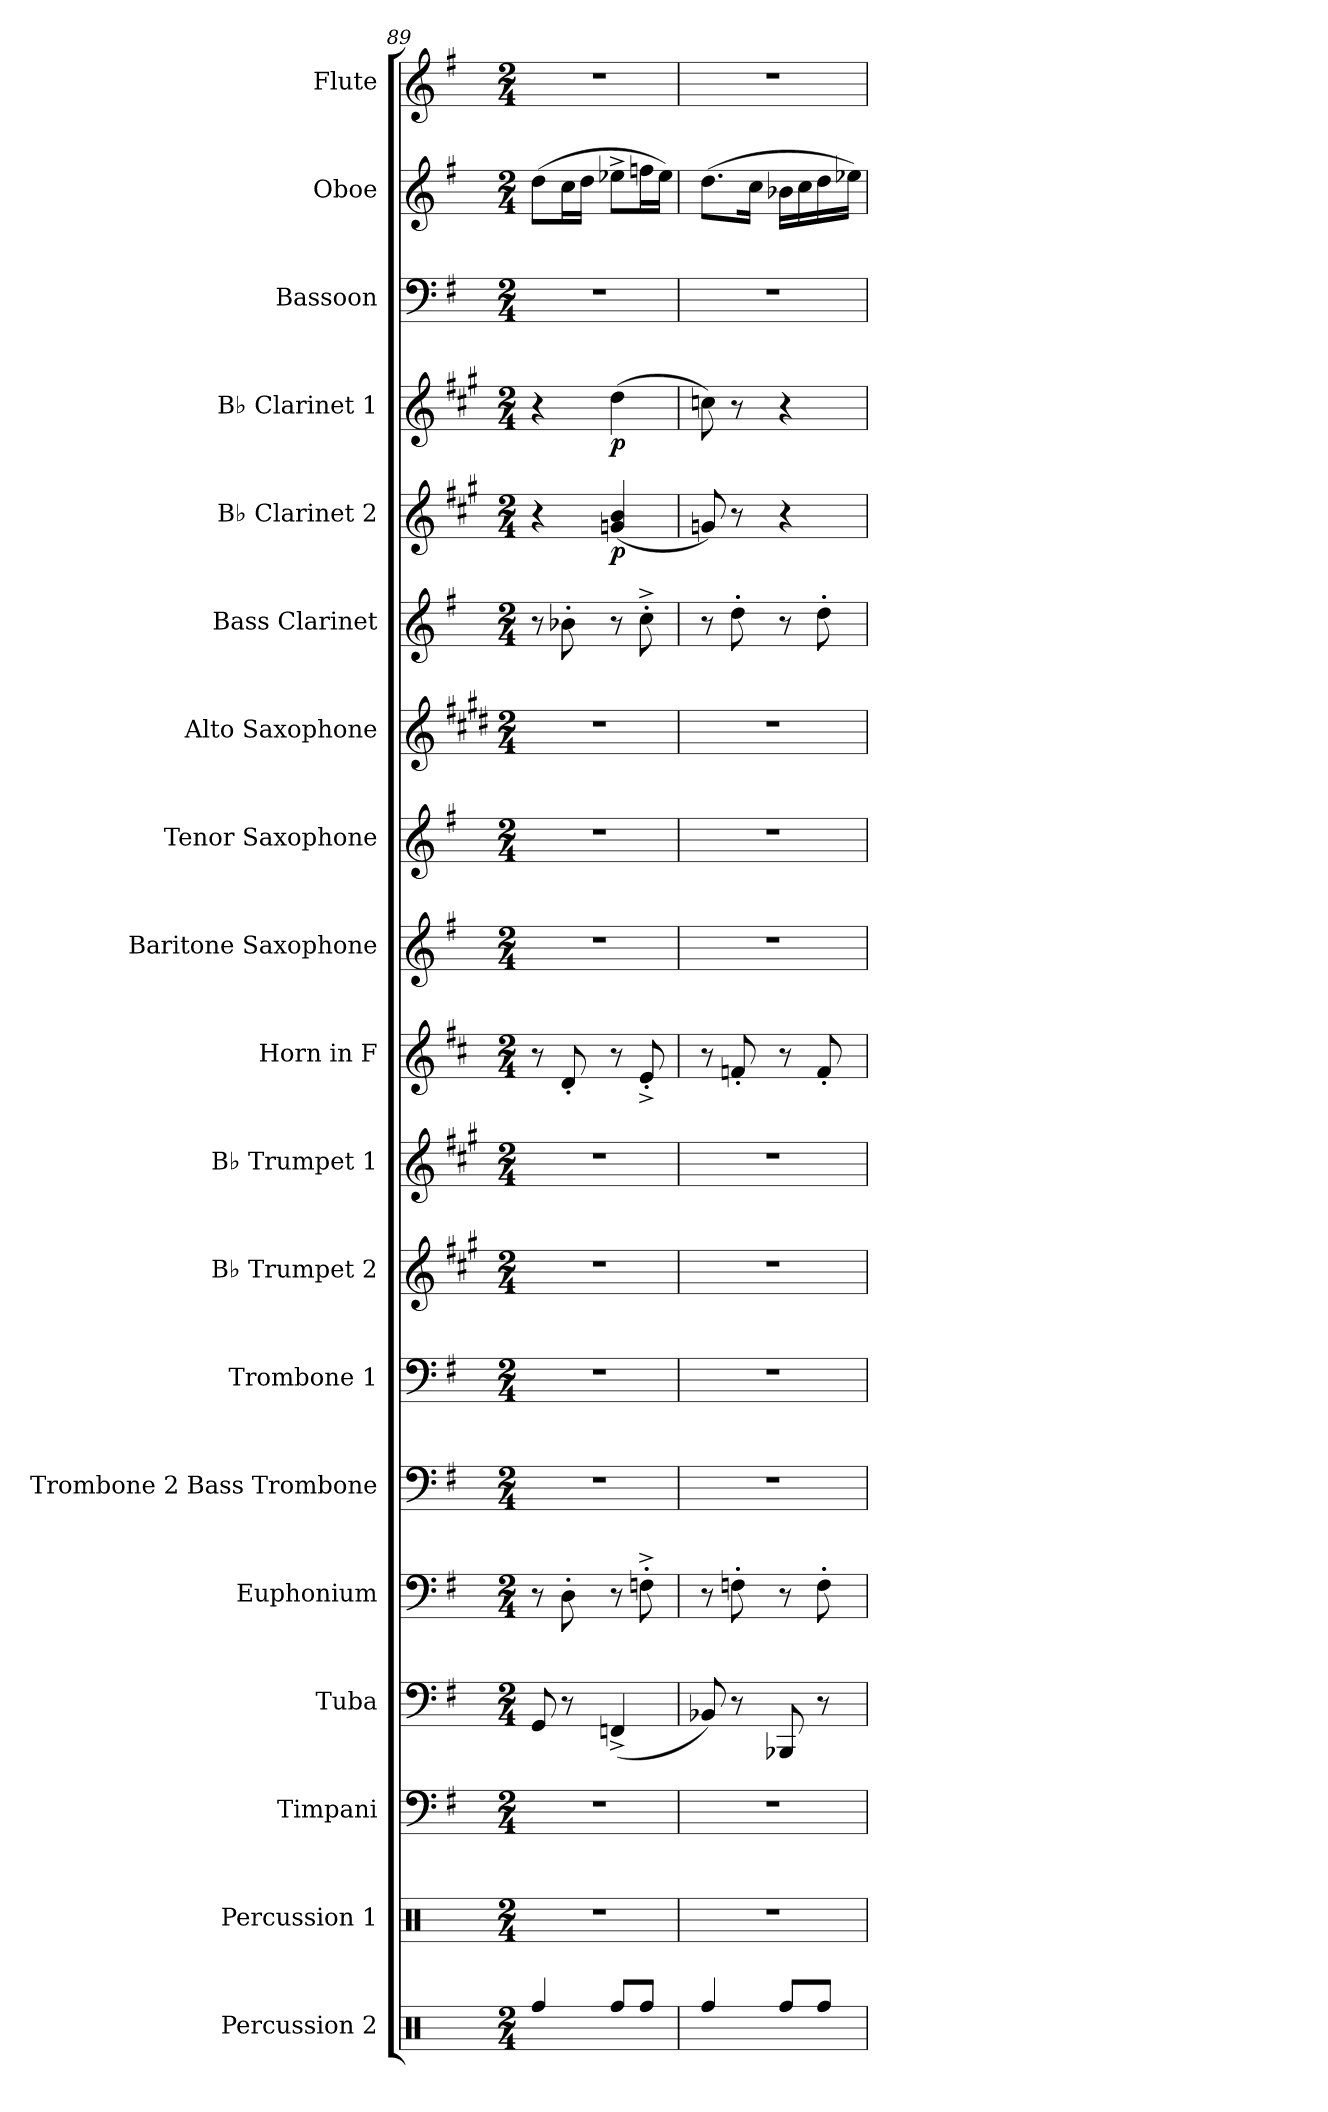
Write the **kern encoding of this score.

**kern	**kern	**kern	**kern	**kern	**kern	**kern	**kern	**kern	**kern	**kern	**kern	**kern	**kern	**kern	**dynam	**kern	**dynam	**kern	**kern	**kern
*part19	*part18	*part17	*part16	*part15	*part14	*part13	*part12	*part11	*part10	*part9	*part8	*part7	*part6	*part5	*part5	*part4	*part4	*part3	*part2	*part1
*staff19	*staff18	*staff17	*staff16	*staff15	*staff14	*staff13	*staff12	*staff11	*staff10	*staff9	*staff8	*staff7	*staff6	*staff5	*staff5	*staff4	*staff4	*staff3	*staff2	*staff1
*I"Percussion 2	*I"Percussion 1	*I"Timpani	*I"Tuba	*I"Euphonium	*I"Trombone 2 Bass Trombone	*I"Trombone 1	*I"B♭ Trumpet 2	*I"B♭ Trumpet 1	*I"Horn in F	*I"Baritone Saxophone	*I"Tenor Saxophone	*I"Alto Saxophone	*I"Bass Clarinet	*I"B♭ Clarinet 2	*	*I"B♭ Clarinet 1	*	*I"Bassoon	*I"Oboe	*I"Flute
*I'Perc. 2	*I'Perc. 1	*I'Timp.	*I'Tba.	*I'Euph.	*I'Tbn. 2 B. Tbn.	*I'Tbn. 1	*I'B♭ Tpt. 2	*I'B♭ Tpt. 1	*	*I'Bar. Sax.	*I'T. Sax.	*I'A. Sax.	*I'B. Cl.	*I'B♭ Cl. 2	*	*I'B♭ Cl. 1	*	*I'Bsn.	*I'Ob.	*I'Fl.
*clefX	*clefX	*clefF4	*clefF4	*clefF4	*clefF4	*clefF4	*clefG2	*clefG2	*clefG2	*clefG2	*clefG2	*clefG2	*clefG2	*clefG2	*	*clefG2	*	*clefF4	*clefG2	*clefG2
*	*	*	*	*	*	*	*ITrd1c2	*ITrd1c2	*ITrd4c7	*ITrd12c21	*ITrd8c14	*ITrd5c9	*ITrd8c14	*ITrd1c2	*	*ITrd1c2	*	*	*	*
*k[]	*k[]	*k[f#]	*k[f#]	*k[f#]	*k[f#]	*k[f#]	*k[f#]	*k[f#]	*k[f#]	*k[f#]	*k[f#]	*k[f#]	*k[f#]	*k[f#]	*	*k[f#]	*	*k[f#]	*k[f#]	*k[f#]
*M2/4	*M2/4	*M2/4	*M2/4	*M2/4	*M2/4	*M2/4	*M2/4	*M2/4	*M2/4	*M2/4	*M2/4	*M2/4	*M2/4	*M2/4	*	*M2/4	*	*M2/4	*M2/4	*M2/4
=89	=89	=89	=89	=89	=89	=89	=89	=89	=89	=89	=89	=89	=89	=89	=89	=89	=89	=89	=89	=89
4Rff/	2r	2r	8GG/	8r	2r	2r	2r	2r	8r	2r	2r	2r	8r	4r	.	4r	.	2r	(>8dd\L	2r
.	.	.	8r	8D'\	.	.	.	.	8G'/	.	.	.	8B-X'\	.	.	.	.	.	16cc\L	.
.	.	.	.	.	.	.	.	.	.	.	.	.	.	.	.	.	.	.	16dd\JJ	.
!	!	!	!	!	!	!	!	!	!	!	!	!	!	!	!LO:DY:b	!	!LO:DY:b	!	!	!
8Rff/L	.	.	(<4FFn^/	8r	.	.	.	.	8r	.	.	.	8r	(<4fn/ 4a/	p	(>4cc\	p	.	8ee-X^\L	.
8Rff/J	.	.	.	8Fn'^\	.	.	.	.	8A'^/	.	.	.	8c'^\	.	.	.	.	.	16ffn\L	.
.	.	.	.	.	.	.	.	.	.	.	.	.	.	.	.	.	.	.	16ee-\JJ)	.
=90	=90	=90	=90	=90	=90	=90	=90	=90	=90	=90	=90	=90	=90	=90	=90	=90	=90	=90	=90	=90
4Rff/	2r	2r	8BB-X/)	8r	2r	2r	2r	2r	8r	2r	2r	2r	8r	8fn/)	.	8b-X\)	.	2r	(>8.dd\L	2r
.	.	.	8r	8Fn'\	.	.	.	.	8B-X'/	.	.	.	8d'\	8r	.	8r	.	.	.	.
.	.	.	.	.	.	.	.	.	.	.	.	.	.	.	.	.	.	.	16cc\Jk	.
8Rff/L	.	.	8BBB-X/	8r	.	.	.	.	8r	.	.	.	8r	4r	.	4r	.	.	16b-X\LL	.
.	.	.	.	.	.	.	.	.	.	.	.	.	.	.	.	.	.	.	16cc\	.
8Rff/J	.	.	8r	8F'\	.	.	.	.	8B-'/	.	.	.	8d'\	.	.	.	.	.	16dd\	.
.	.	.	.	.	.	.	.	.	.	.	.	.	.	.	.	.	.	.	16ee-X\JJ)	.
=	=	=	=	=	=	=	=	=	=	=	=	=	=	=	=	=	=	=	=	=
*-	*-	*-	*-	*-	*-	*-	*-	*-	*-	*-	*-	*-	*-	*-	*-	*-	*-	*-	*-	*-
